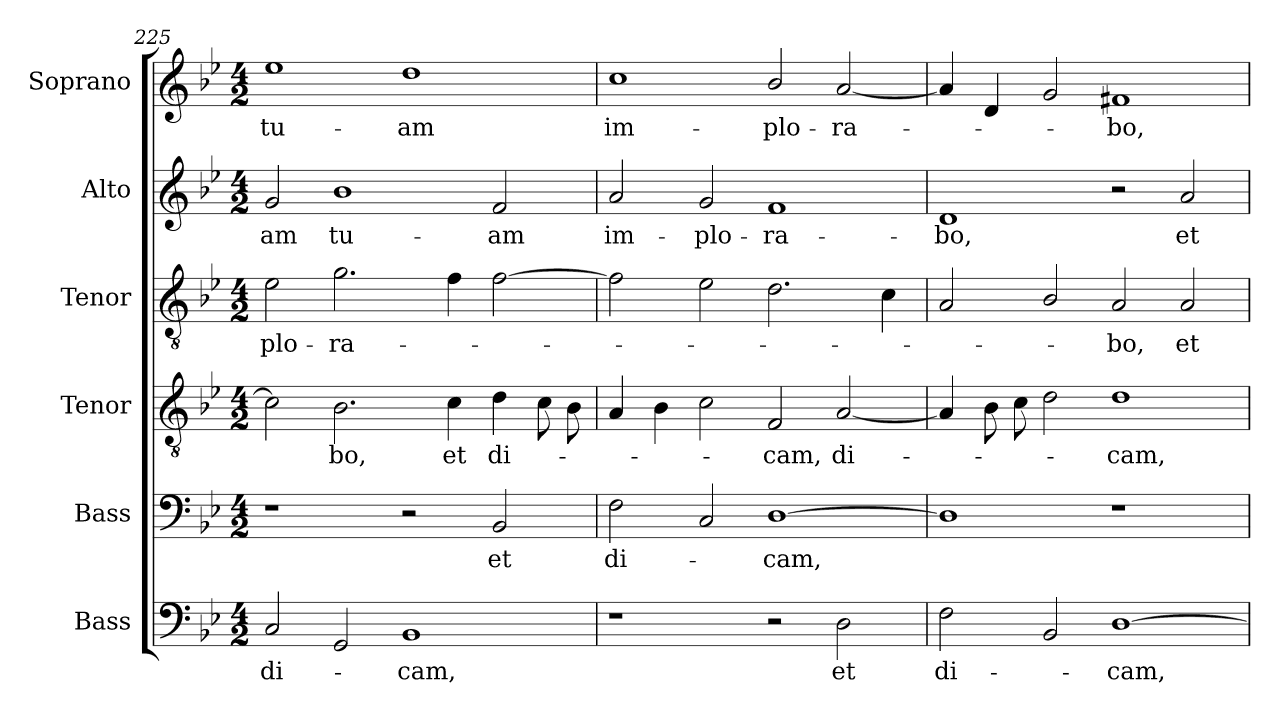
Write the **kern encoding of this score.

**kern	**text	**kern	**text	**kern	**text	**kern	**text	**kern	**text	**kern	**text
*part6	*part6	*part5	*part5	*part4	*part4	*part3	*part3	*part2	*part2	*part1	*part1
*staff6	*staff6	*staff5	*staff5	*staff4	*staff4	*staff3	*staff3	*staff2	*staff2	*staff1	*staff1
*I"Bass	*	*I"Bass	*	*I"Tenor	*	*I"Tenor	*	*I"Alto	*	*I"Soprano	*
*I'B2.	*	*I'B1.	*	*I'T2.	*	*I'T1.	*	*I'A.	*	*I'S.	*
*clefF4	*	*clefF4	*	*clefGv2	*	*clefGv2	*	*clefG2	*	*clefG2	*
*	*	*	*	*ITrd7c12	*	*ITrd7c12	*	*	*	*	*
*k[b-e-]	*	*k[b-e-]	*	*k[b-e-]	*	*k[b-e-]	*	*k[b-e-]	*	*k[b-e-]	*
*B-:	*	*B-:	*	*B-:	*	*B-:	*	*B-:	*	*B-:	*
*M4/2	*	*M4/2	*	*M4/2	*	*M4/2	*	*M4/2	*	*M4/2	*
=225	=225	=225	=225	=225	=225	=225	=225	=225	=225	=225	=225
!	!LO:LY:b:color=#000000	!	!	!	!	!	!	!	!	!	!
!	!	!	!	!	!	!	!LO:LY:b:color=#000000	!	!	!	!
!	!	!	!	!	!	!	!	!	!LO:LY:b:color=#000000	!	!
!	!	!	!	!	!	!	!	!	!	!	!LO:LY:b:color=#000000
2Ci/	di-	1r	.	2Ci\]	.	2E-i\	-plo-	2gi/	-am	1ee-i	tu-
!	!	!	!	!	!LO:LY:b:color=#000000	!	!	!	!	!	!
!	!	!	!	!	!	!	!LO:LY:b:color=#000000	!	!	!	!
!	!	!	!	!	!	!	!	!	!LO:LY:b:color=#000000	!	!
2GGi/	.	.	.	2.BB-i\	-bo,	2.Gi\	-ra-	1b-i	tu-	.	.
!	!LO:LY:b:color=#000000	!	!	!	!	!	!	!	!	!	!
!	!	!	!	!	!	!	!	!	!	!	!LO:LY:b:color=#000000
1BB-i	-cam,	2r	.	.	.	.	.	.	.	1ddi	-am
!	!	!	!	!	!LO:LY:b:color=#000000	!	!	!	!	!	!
.	.	.	.	4Ci\	et	4Fi\	.	.	.	.	.
!	!	!	!LO:LY:b:color=#000000	!	!	!	!	!	!	!	!
!	!	!	!	!	!LO:LY:b:color=#000000	!	!	!	!	!	!
!	!	!	!	!	!	!	!	!	!LO:LY:b:color=#000000	!	!
.	.	2BB-i/	et	4Di\	di-	[>2Fi\	.	2fi/	-am	.	.
.	.	.	.	8Ci\	.	.	.	.	.	.	.
.	.	.	.	8BB-i\	.	.	.	.	.	.	.
!!LO:PB:g=z
=226	=226	=226	=226	=226	=226	=226	=226	=226	=226	=226	=226
!	!	!	!LO:LY:b:color=#000000	!	!	!	!	!	!	!	!
!	!	!	!	!	!	!	!	!	!LO:LY:b:color=#000000	!	!
!	!	!	!	!	!	!	!	!	!	!	!LO:LY:b:color=#000000
1r	.	2Fi\	di-	4AAi/	.	2Fi\]	.	2ai/	im-	1cci	im-
.	.	.	.	4BB-i\	.	.	.	.	.	.	.
!	!	!	!	!	!	!	!	!	!LO:LY:b:color=#000000	!	!
.	.	2Ci/	.	2Ci\	.	2E-i\	.	2gi/	-plo-	.	.
!	!	!	!LO:LY:b:color=#000000	!	!	!	!	!	!	!	!
!	!	!	!	!	!LO:LY:b:color=#000000	!	!	!	!	!	!
!	!	!	!	!	!	!	!	!	!LO:LY:b:color=#000000	!	!
!	!	!	!	!	!	!	!	!	!	!	!LO:LY:b:color=#000000
2r	.	[>1Di	-cam,	2FFi/	-cam,	2.Di\	.	1fi	-ra-	2b-i/	-plo-
!	!LO:LY:b:color=#000000	!	!	!	!	!	!	!	!	!	!
!	!	!	!	!	!LO:LY:b:color=#000000	!	!	!	!	!	!
!	!	!	!	!	!	!	!	!	!	!	!LO:LY:b:color=#000000
2Di\	et	.	.	[<2AAi/	di-	.	.	.	.	[<2ai/	-ra-
.	.	.	.	.	.	4Ci\	.	.	.	.	.
=227	=227	=227	=227	=227	=227	=227	=227	=227	=227	=227	=227
!	!LO:LY:b:color=#000000	!	!	!	!	!	!	!	!	!	!
!	!	!	!	!	!	!	!	!	!LO:LY:b:color=#000000	!	!
2Fi\	di-	1Di]	.	4AAi/]	.	2AAi/	.	1di	-bo,	4ai/]	.
.	.	.	.	8BB-i\	.	.	.	.	.	4di/	.
.	.	.	.	8Ci\	.	.	.	.	.	.	.
2BB-i/	.	.	.	2Di\	.	2BB-i/	.	.	.	2gi/	.
!	!LO:LY:b:color=#000000	!	!	!	!	!	!	!	!	!	!
!	!	!	!	!	!LO:LY:b:color=#000000	!	!	!	!	!	!
!	!	!	!	!	!	!	!LO:LY:b:color=#000000	!	!	!	!
!	!	!	!	!	!	!	!	!	!	!	!LO:LY:b:color=#000000
[>1Di	-cam,	1r	.	1Di	-cam,	2AAi/	-bo,	2r	.	1f#Xi	-bo,
!	!	!	!	!	!	!	!LO:LY:b:color=#000000	!	!	!	!
!	!	!	!	!	!	!	!	!	!LO:LY:b:color=#000000	!	!
.	.	.	.	.	.	2AAi/	et	2ai/	et	.	.
=	=	=	=	=	=	=	=	=	=	=	=
*-	*-	*-	*-	*-	*-	*-	*-	*-	*-	*-	*-
